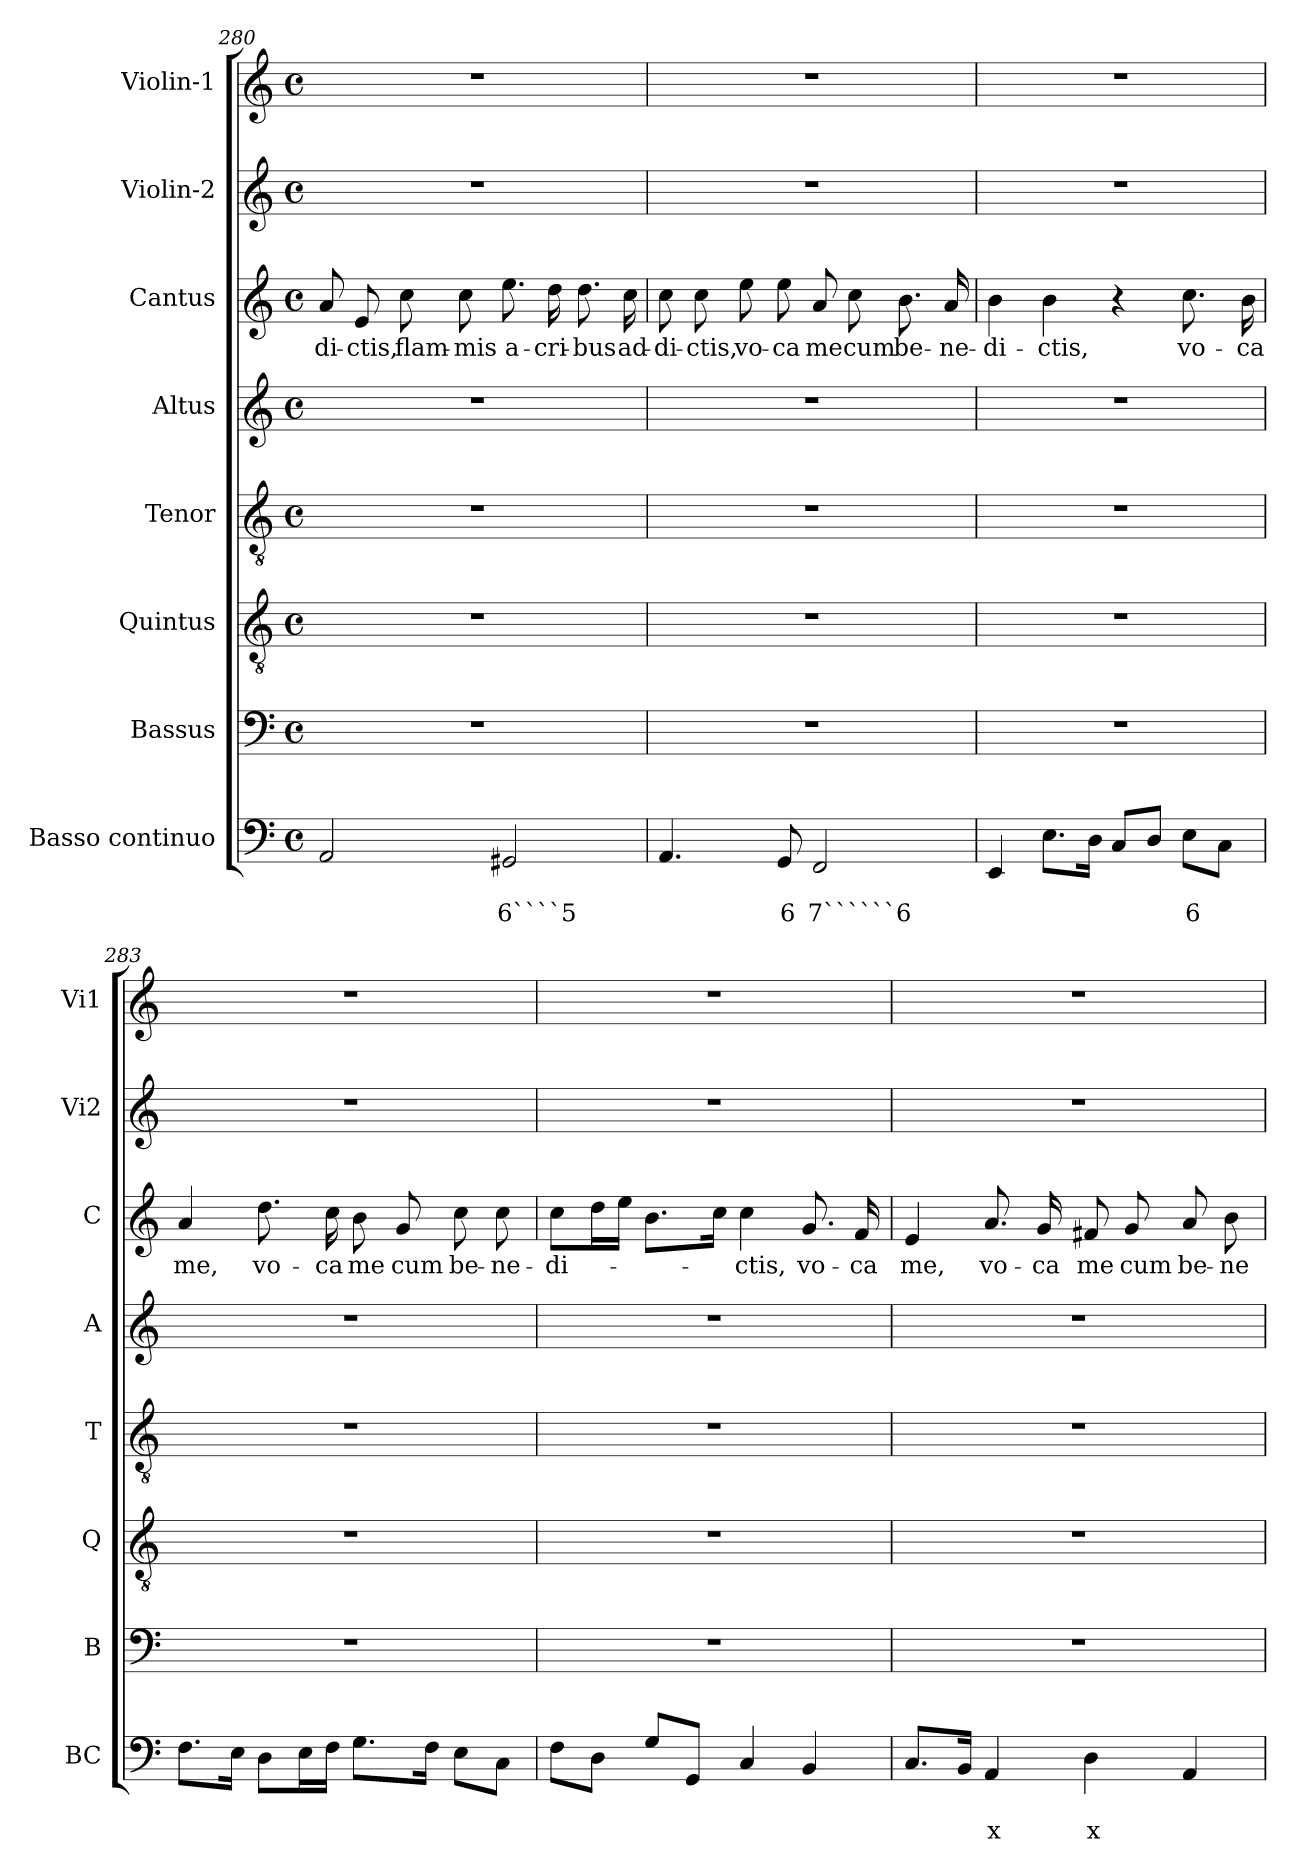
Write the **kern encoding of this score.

**kern	**text	**text	**kern	**kern	**kern	**kern	**kern	**text	**kern	**kern
*part8	*part8	*part8	*part7	*part6	*part5	*part4	*part3	*part3	*part2	*part1
*staff8	*staff8	*staff8	*staff7	*staff6	*staff5	*staff4	*staff3	*staff3	*staff2	*staff1
*I"Basso continuo	*	*	*I"Bassus	*I"Quintus	*I"Tenor	*I"Altus	*I"Cantus	*	*I"Violin-2	*I"Violin-1
*I'BC	*	*	*I'B	*I'Q	*I'T	*I'A	*I'C	*	*I'Vi2	*I'Vi1
*clefF4	*	*	*clefF4	*clefGv2	*clefGv2	*clefG2	*clefG2	*	*clefG2	*clefG2
*k[]	*	*	*k[]	*k[]	*k[]	*k[]	*k[]	*	*k[]	*k[]
*C:	*	*	*C:	*C:	*C:	*C:	*C:	*	*C:	*C:
*M4/4	*	*	*M4/4	*M4/4	*M4/4	*M4/4	*M4/4	*	*M4/4	*M4/4
*met(c)	*	*	*met(c)	*met(c)	*met(c)	*met(c)	*met(c)	*	*met(c)	*met(c)
=280	=280	=280	=280	=280	=280	=280	=280	=280	=280	=280
!	!	!	!	!	!	!	!	!LO:LY:b	!	!
2AA/	.	.	1r	1r	1r	1r	8a/	-di-	1r	1r
!	!	!	!	!	!	!	!	!LO:LY:b	!	!
.	.	.	.	.	.	.	8e/	-ctis,	.	.
!	!	!	!	!	!	!	!	!LO:LY:b	!	!
.	.	.	.	.	.	.	8cc\	flam-	.	.
!	!	!	!	!	!	!	!	!LO:LY:b	!	!
.	.	.	.	.	.	.	8cc\	-mis	.	.
!	!	!LO:LY:b	!	!	!	!	!	!LO:LY:b	!	!
2GG#X/	.	6````5	.	.	.	.	8.ee\	a-	.	.
!	!	!	!	!	!	!	!	!LO:LY:b	!	!
.	.	.	.	.	.	.	16dd\	-cri-	.	.
!	!	!	!	!	!	!	!	!LO:LY:b	!	!
.	.	.	.	.	.	.	8.dd\	-bus	.	.
!	!	!	!	!	!	!	!	!LO:LY:b	!	!
.	.	.	.	.	.	.	16cc\	ad-	.	.
=281	=281	=281	=281	=281	=281	=281	=281	=281	=281	=281
!	!	!	!	!	!	!	!	!LO:LY:b	!	!
4.AA/	.	.	1r	1r	1r	1r	8cc\	-di-	1r	1r
!	!	!	!	!	!	!	!	!LO:LY:b	!	!
.	.	.	.	.	.	.	8cc\	-ctis,	.	.
!	!	!	!	!	!	!	!	!LO:LY:b	!	!
.	.	.	.	.	.	.	8ee\	vo-	.	.
!	!	!LO:LY:b	!	!	!	!	!	!LO:LY:b	!	!
8GG/	.	6	.	.	.	.	8ee\	-ca	.	.
!	!	!LO:LY:b	!	!	!	!	!	!LO:LY:b	!	!
2FF/	.	7``````6	.	.	.	.	8a/	me	.	.
!	!	!	!	!	!	!	!	!LO:LY:b	!	!
.	.	.	.	.	.	.	8cc\	cum	.	.
!	!	!	!	!	!	!	!	!LO:LY:b	!	!
.	.	.	.	.	.	.	8.b\	be-	.	.
!	!	!	!	!	!	!	!	!LO:LY:b	!	!
.	.	.	.	.	.	.	16a/	-ne-	.	.
=282	=282	=282	=282	=282	=282	=282	=282	=282	=282	=282
!	!	!	!	!	!	!	!	!LO:LY:b	!	!
4EE/	.	.	1r	1r	1r	1r	4b\	-di-	1r	1r
!	!	!	!	!	!	!	!	!LO:LY:b	!	!
8.E\L	.	.	.	.	.	.	4b\	-ctis,	.	.
16D\Jk	.	.	.	.	.	.	.	.	.	.
8C/L	.	.	.	.	.	.	4r	.	.	.
8D/J	.	.	.	.	.	.	.	.	.	.
!	!	!LO:LY:b	!	!	!	!	!	!LO:LY:b	!	!
8E\L	.	6	.	.	.	.	8.cc\	vo-	.	.
8C\J	.	.	.	.	.	.	.	.	.	.
!	!	!	!	!	!	!	!	!LO:LY:b	!	!
.	.	.	.	.	.	.	16b\	-ca	.	.
!!LO:LB:g=z
=283	=283	=283	=283	=283	=283	=283	=283	=283	=283	=283
!	!	!	!	!	!	!	!	!LO:LY:b	!	!
8.F\L	.	.	1r	1r	1r	1r	4a/	me,	1r	1r
16E\Jk	.	.	.	.	.	.	.	.	.	.
!	!	!	!	!	!	!	!	!LO:LY:b	!	!
8D\L	.	.	.	.	.	.	8.dd\	vo-	.	.
16E\L	.	.	.	.	.	.	.	.	.	.
!	!	!	!	!	!	!	!	!LO:LY:b	!	!
16F\JJ	.	.	.	.	.	.	16cc\	-ca	.	.
!	!	!	!	!	!	!	!	!LO:LY:b	!	!
8.G\L	.	.	.	.	.	.	8b\	me	.	.
!	!	!	!	!	!	!	!	!LO:LY:b	!	!
.	.	.	.	.	.	.	8g/	cum	.	.
16F\Jk	.	.	.	.	.	.	.	.	.	.
!	!	!	!	!	!	!	!	!LO:LY:b	!	!
8E\L	.	.	.	.	.	.	8cc\	be-	.	.
!	!	!	!	!	!	!	!	!LO:LY:b	!	!
8C\J	.	.	.	.	.	.	8cc\	-ne-	.	.
=284	=284	=284	=284	=284	=284	=284	=284	=284	=284	=284
!	!	!	!	!	!	!	!	!LO:LY:b	!	!
8F\L	.	.	1r	1r	1r	1r	8cc\L	-di-	1r	1r
8D\J	.	.	.	.	.	.	16dd\L	.	.	.
.	.	.	.	.	.	.	16ee\JJ	.	.	.
8G/L	.	.	.	.	.	.	8.b\L	.	.	.
8GG/J	.	.	.	.	.	.	.	.	.	.
.	.	.	.	.	.	.	16cc\Jk	.	.	.
!	!	!	!	!	!	!	!	!LO:LY:b	!	!
4C/	.	.	.	.	.	.	4cc\	-ctis,	.	.
!	!	!	!	!	!	!	!	!LO:LY:b	!	!
4BB/	.	.	.	.	.	.	8.g/	vo-	.	.
!	!	!	!	!	!	!	!	!LO:LY:b	!	!
.	.	.	.	.	.	.	16f/	-ca	.	.
=285	=285	=285	=285	=285	=285	=285	=285	=285	=285	=285
!	!	!	!	!	!	!	!	!LO:LY:b	!	!
8.C/L	.	.	1r	1r	1r	1r	4e/	me,	1r	1r
16BB/Jk	.	.	.	.	.	.	.	.	.	.
!	!	!LO:LY:b	!	!	!	!	!	!LO:LY:b	!	!
4AA/	.	x	.	.	.	.	8.a/	vo-	.	.
!	!	!	!	!	!	!	!	!LO:LY:b	!	!
.	.	.	.	.	.	.	16g/	-ca	.	.
!	!	!LO:LY:b	!	!	!	!	!	!LO:LY:b	!	!
4D\	.	x	.	.	.	.	8f#X/	me	.	.
!	!	!	!	!	!	!	!	!LO:LY:b	!	!
.	.	.	.	.	.	.	8g/	cum	.	.
!	!	!	!	!	!	!	!	!LO:LY:b	!	!
4AA/	.	.	.	.	.	.	8a/	be-	.	.
!	!	!	!	!	!	!	!	!LO:LY:b	!	!
.	.	.	.	.	.	.	8b\	-ne	.	.
=	=	=	=	=	=	=	=	=	=	=
*-	*-	*-	*-	*-	*-	*-	*-	*-	*-	*-
